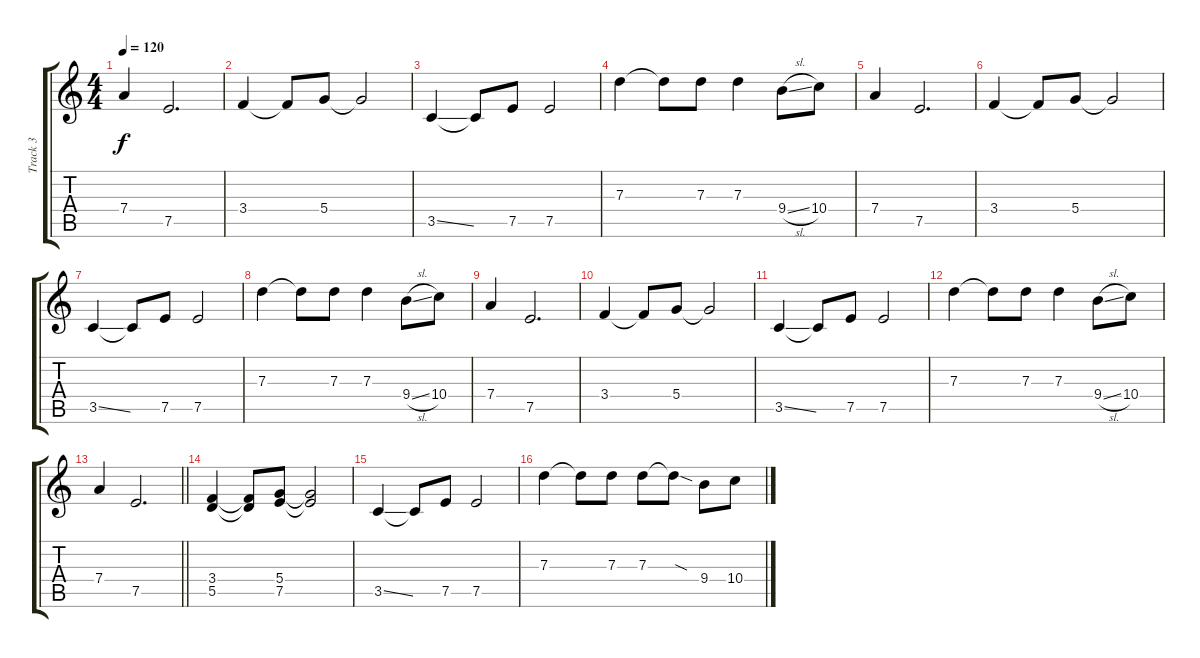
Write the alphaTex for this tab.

\track ("Track 3" "Track 3") {instrument acousticguitarsteel}
\staff {score tabs}
\tuning (E4 B3 G3 D3 A2 E2) {hide}
\ts (4 4)
\tempo 120
\clef g2
\ks c
7.4.4{dy f} 7.5.2{d} |
3.4.4 3.4{t}.8 5.4.8 5.4{t}.2 |
3.5{ss}.4 3.5{t}.8 7.5.8 7.5.2 |
7.3.4 7.3{t}.8 7.3.8 7.3.4 9.4{sl}.8 10.4.8 |
7.4.4 7.5.2{d} |
3.4.4 3.4{t}.8 5.4.8 5.4{t}.2 |
3.5{ss}.4 3.5{t}.8 7.5.8 7.5.2 |
7.3.4 7.3{t}.8 7.3.8 7.3.4 9.4{sl}.8 10.4.8 |
7.4.4 7.5.2{d} |
3.4.4 3.4{t}.8 5.4.8 5.4{t}.2 |
3.5{ss}.4 3.5{t}.8 7.5.8 7.5.2 |
7.3.4 7.3{t}.8 7.3.8 7.3.4 9.4{sl}.8 10.4.8 |
\barLineRight lightlight
7.4.4 7.5.2{d} |
(3.4 5.5).4{instrument electricguitarjazz} (3.4{t} 5.5{t}).8 (5.4 7.5).8 (5.4{t} 7.5{t}).2 |
3.5{ss}.4 3.5{t}.8 7.5.8 7.5.2 |
7.3.4 7.3{t}.8 7.3.8 7.3.8 7.3{sod t}.8 9.4.8 10.4.8
